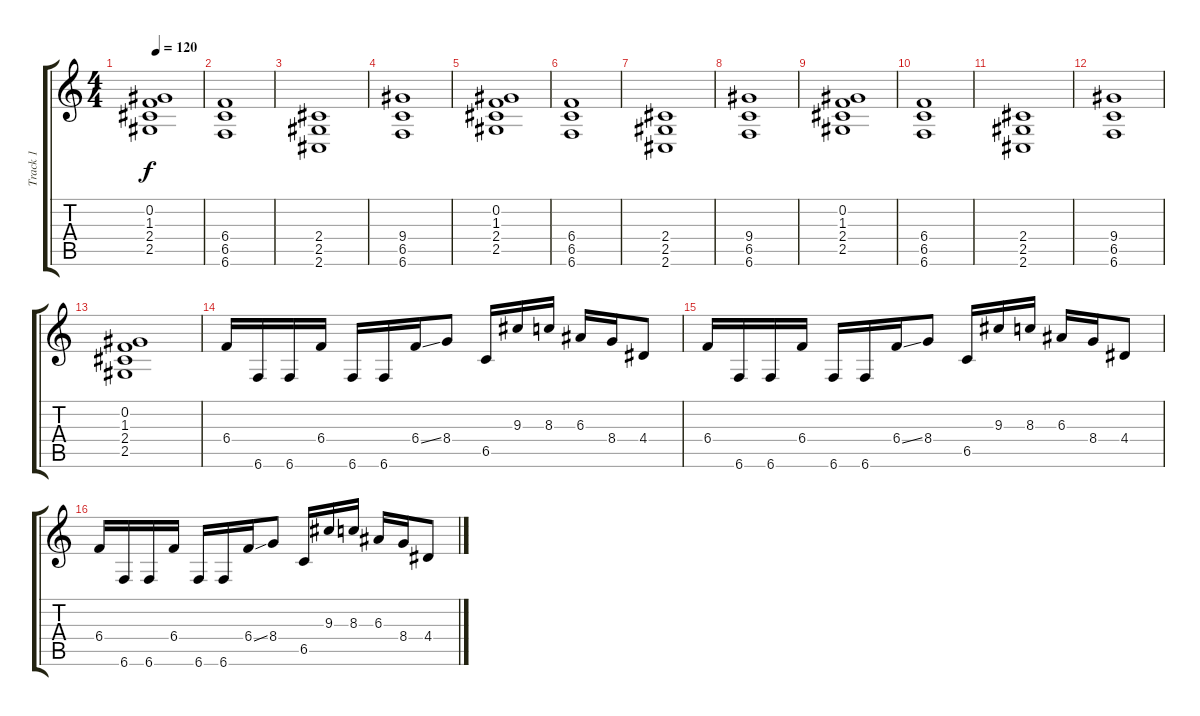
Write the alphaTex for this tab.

\track ("Track 1" "Track 1") {instrument distortionguitar}
\staff {score tabs}
\tuning (Db4 Ab3 E3 B2 Gb2 B1) {hide}
\ts (4 4)
\tempo 120
\clef g2
\ks c
(0.2 1.3 2.4 2.5).1{dy f} |
(6.4 6.5 6.6).1 |
(2.4 2.5 2.6).1 |
(9.4 6.5 6.6).1 |
(0.2 1.3 2.4 2.5).1 |
(6.4 6.5 6.6).1 |
(2.4 2.5 2.6).1 |
(9.4 6.5 6.6).1 |
(0.2 1.3 2.4 2.5).1 |
(6.4 6.5 6.6).1 |
(2.4 2.5 2.6).1 |
(9.4 6.5 6.6).1 |
(0.2 1.3 2.4 2.5).1 |
6.4.16 6.6.16 6.6.16 6.4.16 6.6.16 6.6.16 6.4{ss}.16 8.4.8 6.5.16 9.3.16 8.3.16 6.3.16 8.4.16 4.4.8 |
6.4.16 6.6.16 6.6.16 6.4.16 6.6.16 6.6.16 6.4{ss}.16 8.4.8 6.5.16 9.3.16 8.3.16 6.3.16 8.4.16 4.4.8 |
6.4.16 6.6.16 6.6.16 6.4.16 6.6.16 6.6.16 6.4{ss}.16 8.4.8 6.5.16 9.3.16 8.3.16 6.3.16 8.4.16 4.4.8
